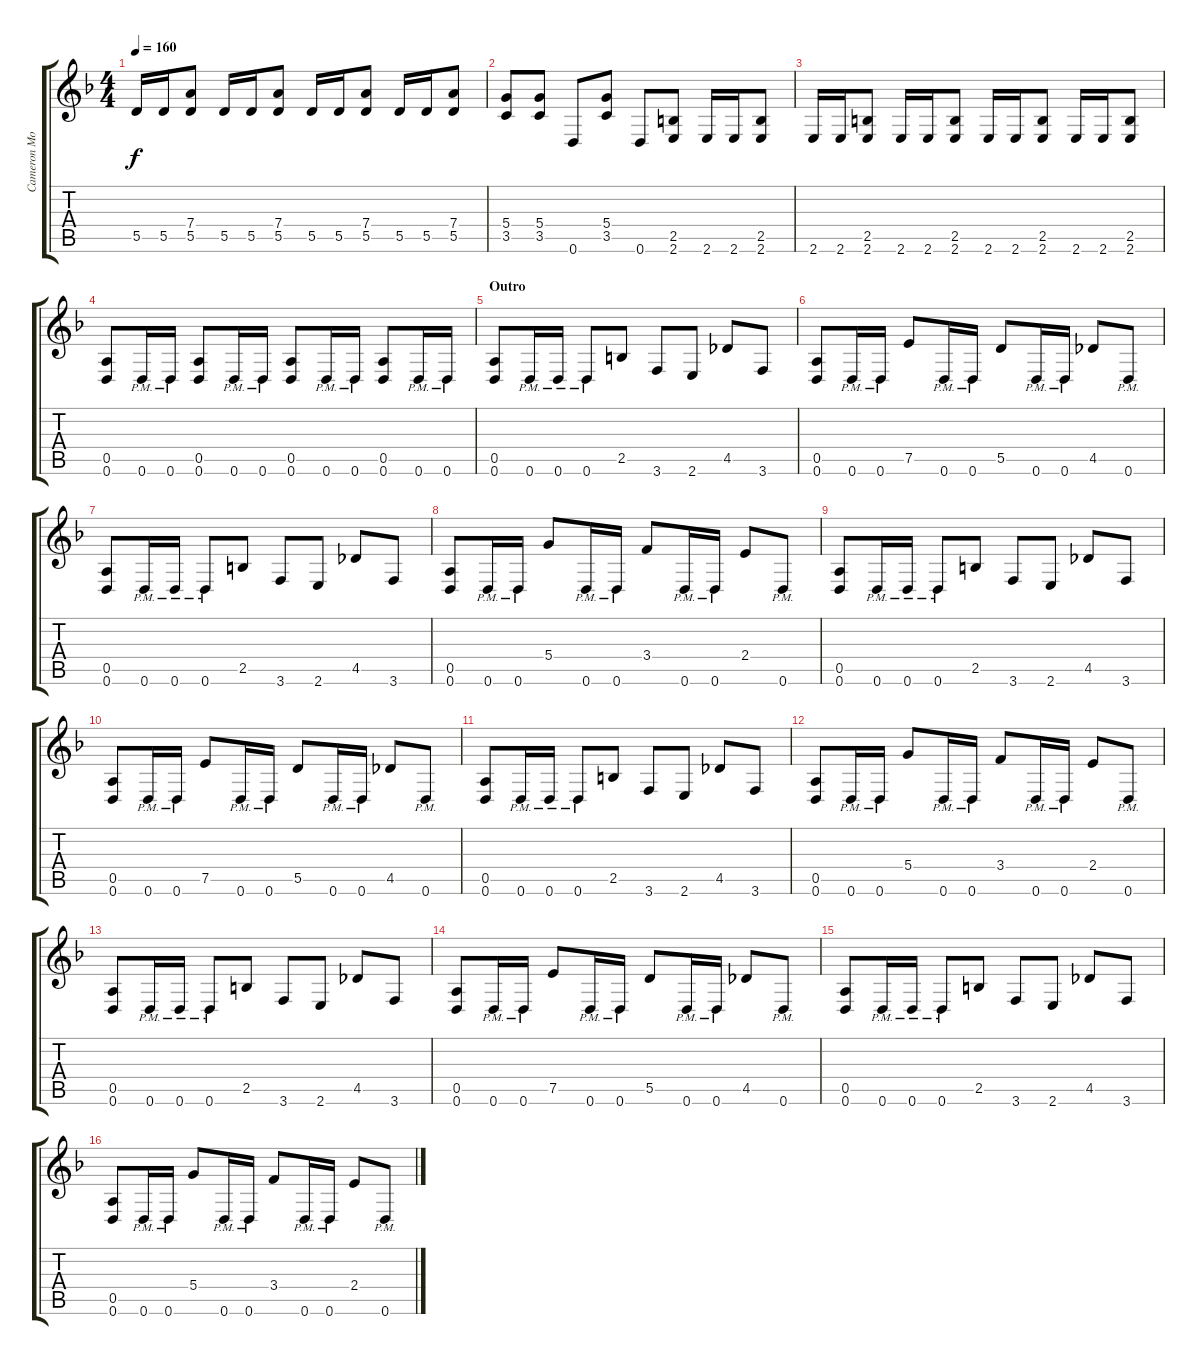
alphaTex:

\track ("Cameron Morrison" "Cameron Mo") {instrument distortionguitar}
\staff {score tabs}
\tuning (E4 B3 G3 D3 A2 D2) {hide}
\ts (4 4)
\tempo 160
\clef g2
\ks dminor
5.5.16{dy f} 5.5.16 (7.4 5.5).8 5.5.16 5.5.16 (7.4 5.5).8 5.5.16 5.5.16 (7.4 5.5).8 5.5.16 5.5.16 (7.4 5.5).8 |
(5.4 3.5).8 (5.4 3.5).8 0.6.8 (5.4 3.5).8 0.6.8 (2.5 2.6).8 2.6.16 2.6.16 (2.5 2.6).8 |
2.6.16 2.6.16 (2.5 2.6).8 2.6.16 2.6.16 (2.5 2.6).8 2.6.16 2.6.16 (2.5 2.6).8 2.6.16 2.6.16 (2.5 2.6).8 |
(0.5 0.6).8 0.6{pm}.16 0.6{pm}.16 (0.5 0.6).8 0.6{pm}.16 0.6{pm}.16 (0.5 0.6).8 0.6{pm}.16 0.6{pm}.16 (0.5 0.6).8 0.6{pm}.16 0.6{pm}.16 |
\section ("" "Outro")
(0.5 0.6).8 0.6{pm}.16 0.6{pm}.16 0.6{pm}.8 2.5.8 3.6.8 2.6.8 4.5.8 3.6.8 |
(0.5 0.6).8 0.6{pm}.16 0.6{pm}.16 7.5.8 0.6{pm}.16 0.6{pm}.16 5.5.8 0.6{pm}.16 0.6{pm}.16 4.5.8 0.6{pm}.8 |
(0.5 0.6).8 0.6{pm}.16 0.6{pm}.16 0.6{pm}.8 2.5.8 3.6.8 2.6.8 4.5.8 3.6.8 |
(0.5 0.6).8 0.6{pm}.16 0.6{pm}.16 5.4.8 0.6{pm}.16 0.6{pm}.16 3.4.8 0.6{pm}.16 0.6{pm}.16 2.4.8 0.6{pm}.8 |
(0.5 0.6).8 0.6{pm}.16 0.6{pm}.16 0.6{pm}.8 2.5.8 3.6.8 2.6.8 4.5.8 3.6.8 |
(0.5 0.6).8 0.6{pm}.16 0.6{pm}.16 7.5.8 0.6{pm}.16 0.6{pm}.16 5.5.8 0.6{pm}.16 0.6{pm}.16 4.5.8 0.6{pm}.8 |
(0.5 0.6).8 0.6{pm}.16 0.6{pm}.16 0.6{pm}.8 2.5.8 3.6.8 2.6.8 4.5.8 3.6.8 |
(0.5 0.6).8 0.6{pm}.16 0.6{pm}.16 5.4.8 0.6{pm}.16 0.6{pm}.16 3.4.8 0.6{pm}.16 0.6{pm}.16 2.4.8 0.6{pm}.8 |
(0.5 0.6).8{volume 8} 0.6{pm}.16 0.6{pm}.16 0.6{pm}.8 2.5.8 3.6.8 2.6.8 4.5.8 3.6.8 |
(0.5 0.6).8 0.6{pm}.16 0.6{pm}.16 7.5.8 0.6{pm}.16 0.6{pm}.16 5.5.8 0.6{pm}.16 0.6{pm}.16 4.5.8 0.6{pm}.8 |
(0.5 0.6).8 0.6{pm}.16 0.6{pm}.16 0.6{pm}.8 2.5.8 3.6.8 2.6.8 4.5.8 3.6.8 |
(0.5 0.6).8 0.6{pm}.16 0.6{pm}.16 5.4.8 0.6{pm}.16 0.6{pm}.16 3.4.8 0.6{pm}.16 0.6{pm}.16 2.4.8 0.6{pm}.8
